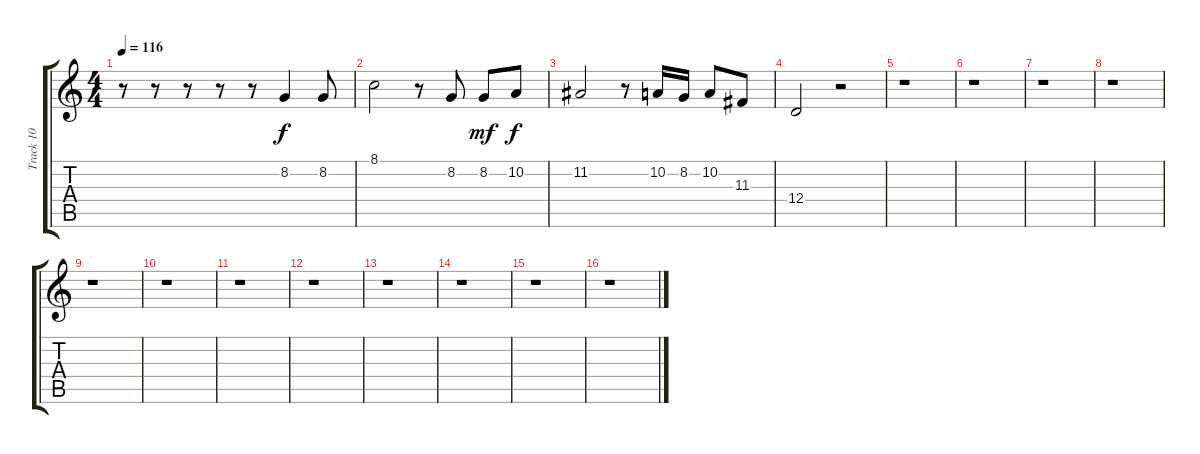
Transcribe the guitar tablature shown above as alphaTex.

\track ("Track 10" "Track 10") {instrument oboe}
\staff {score tabs}
\tuning (E4 B3 G3 D3 A2 E2) {hide}
\ts (4 4)
\tempo 116
\clef g2
\ks c
r.8{dy f} r.8 r.8 r.8 r.8 8.2.4 8.2.8 |
8.1.2 r.8 8.2.8 8.2.8{dy mf} 10.2.8{dy f} |
11.2.2 r.8 10.2.16 8.2.16 10.2.8 11.3.8 |
12.4.2 r.2 |
r.1 |
r.1 |
r.1 |
r.1 |
r.1 |
r.1 |
r.1 |
r.1 |
r.1 |
r.1 |
r.1 |
r.1
